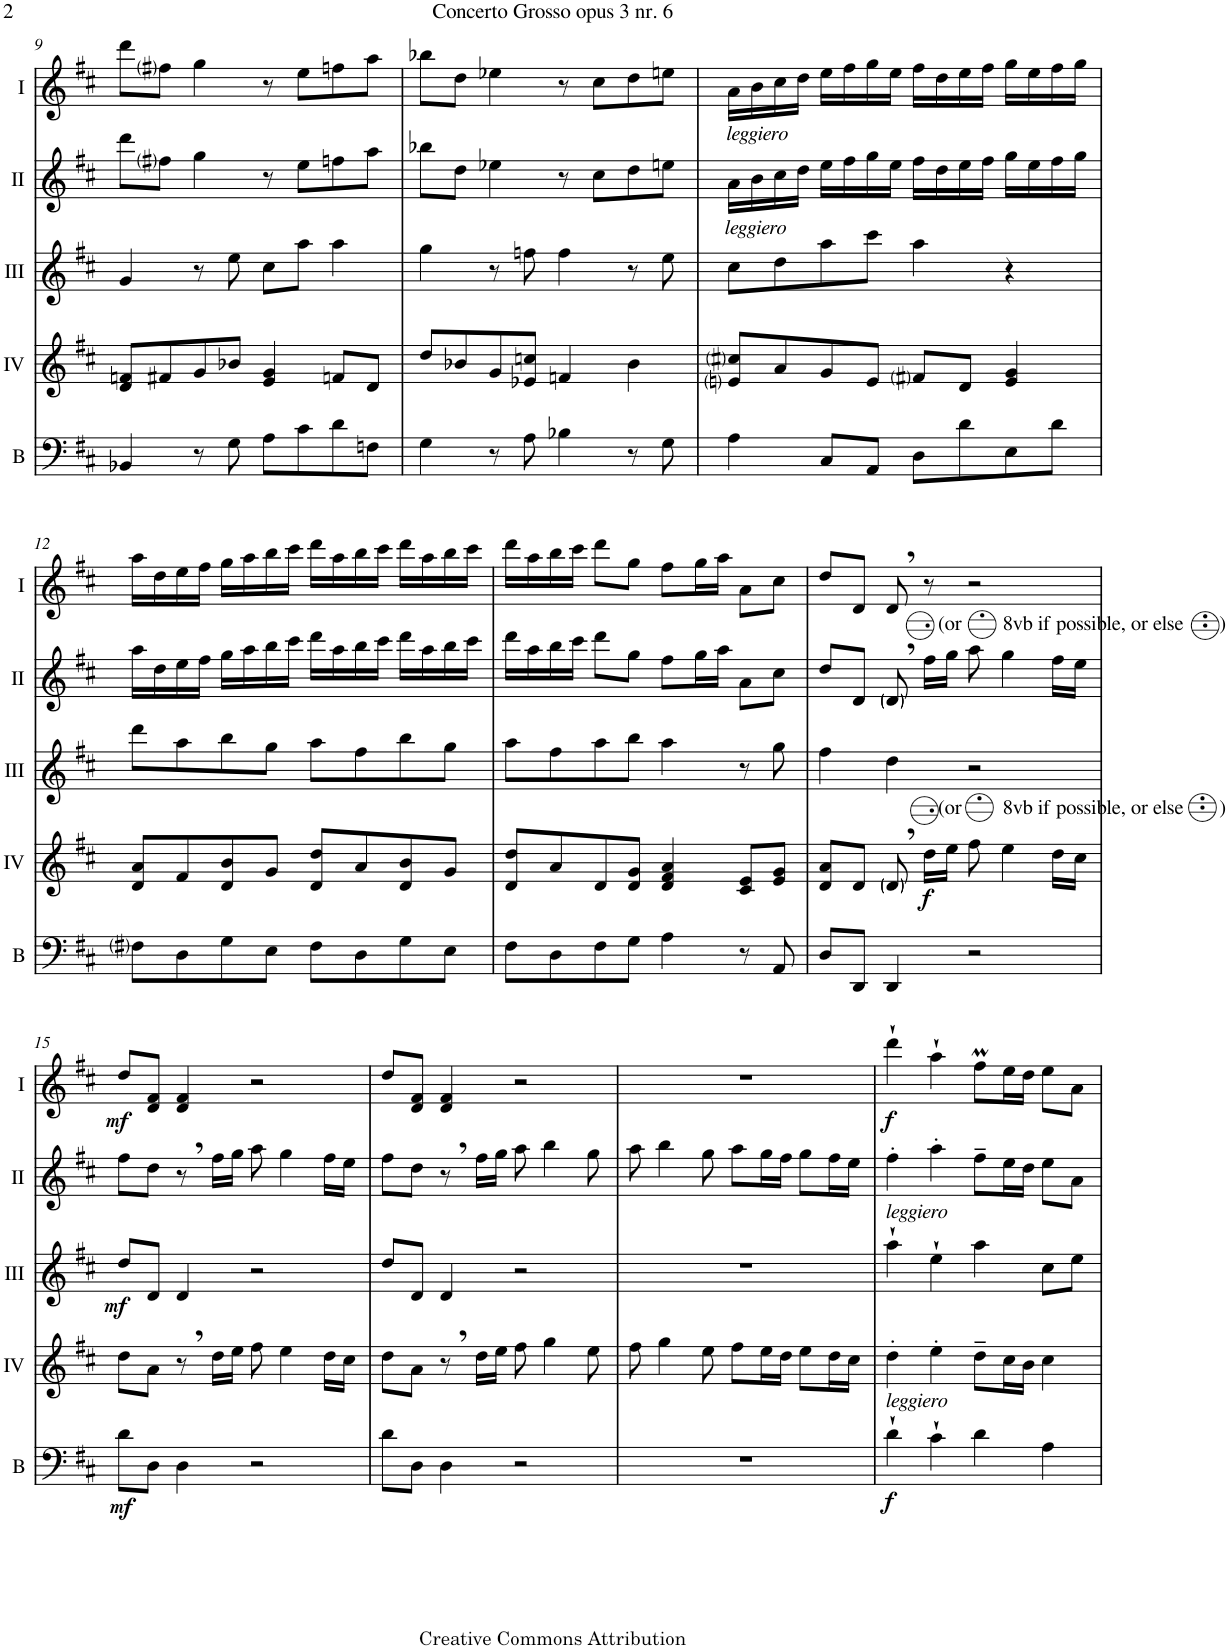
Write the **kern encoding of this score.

**kern	**dynam	**kern	**dynam	**kern	**dynam	**kern	**kern	**dynam
*part5	*part5	*part4	*part4	*part3	*part3	*part2	*part1	*part1
*staff5	*staff5	*staff4	*staff4	*staff3	*staff3	*staff2	*staff1	*staff1
*I"Bass	*	*I"Acc. 4	*	*I"Acc. 3	*	*I"Acc. 2	*I"Acc. 1	*
*I'B	*	*	*	*	*	*	*	*
!!LO:PB:g=z
*clefF4	*	*clefG2	*	*clefG2	*	*clefG2	*clefG2	*
*Trd7c12	*	*	*	*Trd7c12	*	*	*	*
*k[f#c#]	*	*k[f#c#]	*	*k[f#c#]	*	*k[f#c#]	*k[f#c#]	*
*M4/4	*	*M4/4	*	*M4/4	*	*M4/4	*M4/4	*
*met(c)	*	*met(c)	*	*met(c)	*	*met(c)	*met(c)	*
=9	=9	=9	=9	=9	=9	=9	=9	=9
4BB-X/	.	8d/ 8fn/L	.	4g/	.	8ddd\L	8ddd\L	.
.	.	8f#X/	.	.	.	8ff#i\J	8ff#i\J	.
8r	.	8g/	.	8r	.	4gg\	4gg\	.
8G\	.	8b-X/J	.	8ee\	.	.	.	.
8A\L	.	4e/ 4g/	.	8cc#\L	.	8r	8r	.
8c#\	.	.	.	8aa\J	.	8ee\L	8ee\L	.
8d\	.	8fn/L	.	4aa\	.	8ffn\	8ffn\	.
8Fn\J	.	8d/J	.	.	.	8aa\J	8aa\J	.
=10	=10	=10	=10	=10	=10	=10	=10	=10
4G\	.	8dd/L	.	4gg\	.	8bb-X\L	8bb-X\L	.
.	.	8b-X/	.	.	.	8dd\J	8dd\J	.
8r	.	8g/	.	8r	.	4ee-X\	4ee-X\	.
8A\	.	8e-X/ 8ccn/J	.	8ffn\	.	.	.	.
4B-X\	.	4fn/	.	4ff\	.	8r	8r	.
.	.	.	.	.	.	8cc#\L	8cc#\L	.
8r	.	4b-\	.	8r	.	8dd\	8dd\	.
8G\	.	.	.	8ee\	.	8een\J	8een\J	.
=11	=11	=11	=11	=11	=11	=11	=11	=11
!	!	!	!	!	!	!	!LO:TX:b:i:t=leggiero	!
!	!	!	!	!	!	!LO:TX:b:i:t=leggiero	!	!
4A\	.	8eni/ 8cc#i/L	.	8cc#\L	.	16a\LL	16a\LL	.
.	.	.	.	.	.	16b\	16b\	.
.	.	8a/	.	8dd\	.	16cc#\	16cc#\	.
.	.	.	.	.	.	16dd\JJ	16dd\JJ	.
8C#/L	.	8g/	.	8aa\	.	16ee\LL	16ee\LL	.
.	.	.	.	.	.	16ff#\	16ff#\	.
8AA/J	.	8e/J	.	8ccc#\J	.	16gg\	16gg\	.
.	.	.	.	.	.	16ee\JJ	16ee\JJ	.
8D\L	.	8f#i/L	.	4aa\	.	16ff#\LL	16ff#\LL	.
.	.	.	.	.	.	16dd\	16dd\	.
8d\	.	8d/J	.	.	.	16ee\	16ee\	.
.	.	.	.	.	.	16ff#\JJ	16ff#\JJ	.
8E\	.	4e/ 4g/	.	4r	.	16gg\LL	16gg\LL	.
.	.	.	.	.	.	16ee\	16ee\	.
8d\J	.	.	.	.	.	16ff#\	16ff#\	.
.	.	.	.	.	.	16gg\JJ	16gg\JJ	.
!!LO:LB:g=z
=12	=12	=12	=12	=12	=12	=12	=12	=12
8F#i\L	.	8d/ 8a/L	.	8ddd\L	.	16aa\LL	16aa\LL	.
.	.	.	.	.	.	16dd\	16dd\	.
8D\	.	8f#/	.	8aa\	.	16ee\	16ee\	.
.	.	.	.	.	.	16ff#\JJ	16ff#\JJ	.
8G\	.	8d/ 8b/	.	8bb\	.	16gg\LL	16gg\LL	.
.	.	.	.	.	.	16aa\	16aa\	.
8E\J	.	8g/J	.	8gg\J	.	16bb\	16bb\	.
.	.	.	.	.	.	16ccc#\JJ	16ccc#\JJ	.
8F#\L	.	8d/ 8dd/L	.	8aa\L	.	16ddd\LL	16ddd\LL	.
.	.	.	.	.	.	16aa\	16aa\	.
8D\	.	8a/	.	8ff#\	.	16bb\	16bb\	.
.	.	.	.	.	.	16ccc#\JJ	16ccc#\JJ	.
8G\	.	8d/ 8b/	.	8bb\	.	16ddd\LL	16ddd\LL	.
.	.	.	.	.	.	16aa\	16aa\	.
8E\J	.	8g/J	.	8gg\J	.	16bb\	16bb\	.
.	.	.	.	.	.	16ccc#\JJ	16ccc#\JJ	.
=13	=13	=13	=13	=13	=13	=13	=13	=13
8F#\L	.	8d/ 8dd/L	.	8aa\L	.	16ddd\LL	16ddd\LL	.
.	.	.	.	.	.	16aa\	16aa\	.
8D\	.	8a/	.	8ff#\	.	16bb\	16bb\	.
.	.	.	.	.	.	16ccc#\JJ	16ccc#\JJ	.
8F#\	.	8d/	.	8aa\	.	8ddd\L	8ddd\L	.
8G\J	.	8d/ 8g/J	.	8bb\J	.	8gg\J	8gg\J	.
4A\	.	4d/ 4f#/ 4a/	.	4aa\	.	8ff#\L	8ff#\L	.
.	.	.	.	.	.	16gg\L	16gg\L	.
.	.	.	.	.	.	16aa\JJ	16aa\JJ	.
8r	.	8c#/ 8e/L	.	8r	.	8a\L	8a\L	.
8AA/	.	8e/ 8g/J	.	8gg\	.	8cc#\J	8cc#\J	.
=14	=14	=14	=14	=14	=14	=14	=14	=14
8D/L	.	8d/ 8a/L	.	4ff#\	.	8dd/L	8dd/L	.
8DD/J	.	8d/J	.	.	.	8d/J	8d/J	.
4DD/	.	8d,/	.	4dd\	.	8d,/	8d,/	.
!	!	!	!	!	!	!LO:TX:a:t=(or        8vb if possible, or else       )	!	!
!	!	!LO:TX:a:t=(or        8vb if possible, or else       )	!	!	!	!	!	!
!	!	!	!LO:DY:b	!	!	!	!	!
.	.	16dd\LL	f	.	.	16ff#\LL	8r	.
.	.	16ee\JJ	.	.	.	16gg\JJ	.	.
2r	.	8ff#\	.	2r	.	8aa\	2r	.
.	.	4ee\	.	.	.	4gg\	.	.
.	.	16dd\LL	.	.	.	16ff#\LL	.	.
.	.	16cc#\JJ	.	.	.	16ee\JJ	.	.
!!LO:LB:g=z
=15	=15	=15	=15	=15	=15	=15	=15	=15
!	!LO:DY:b	!	!	!	!LO:DY:b	!	!	!LO:DY:b
8d\L	mf	8dd\L	.	8dd/L	mf	8ff#\L	8dd/L	mf
8D\J	.	8a\J	.	8d/J	.	8dd\J	8d/ 8f#/J	.
4D\	.	8r	.	4d/	.	8r	4d/ 4f#/	.
.	.	16dd\LL	.	.	.	16ff#\LL	.	.
.	.	16ee\JJ	.	.	.	16gg\JJ	.	.
2r	.	8ff#\	.	2r	.	8aa\	2r	.
.	.	4ee\	.	.	.	4gg\	.	.
.	.	16dd\LL	.	.	.	16ff#\LL	.	.
.	.	16cc#\JJ	.	.	.	16ee\JJ	.	.
=16	=16	=16	=16	=16	=16	=16	=16	=16
8d\L	.	8dd\L	.	8dd/L	.	8ff#\L	8dd/L	.
8D\J	.	8a\J	.	8d/J	.	8dd\J	8d/ 8f#/J	.
4D\	.	8r	.	4d/	.	8r	4d/ 4f#/	.
.	.	16dd\LL	.	.	.	16ff#\LL	.	.
.	.	16ee\JJ	.	.	.	16gg\JJ	.	.
2r	.	8ff#\	.	2r	.	8aa\	2r	.
.	.	4gg\	.	.	.	4bb\	.	.
.	.	8ee\	.	.	.	8gg\	.	.
=17	=17	=17	=17	=17	=17	=17	=17	=17
1r	.	8ff#\	.	1r	.	8aa\	1r	.
.	.	4gg\	.	.	.	4bb\	.	.
.	.	8ee\	.	.	.	8gg\	.	.
.	.	8ff#\L	.	.	.	8aa\L	.	.
.	.	16ee\L	.	.	.	16gg\L	.	.
.	.	16dd\JJ	.	.	.	16ff#\JJ	.	.
.	.	8ee\L	.	.	.	8gg\L	.	.
.	.	16dd\L	.	.	.	16ff#\L	.	.
.	.	16cc#\JJ	.	.	.	16ee\JJ	.	.
=18	=18	=18	=18	=18	=18	=18	=18	=18
!	!	!	!	!	!	!LO:TX:b:i:t=leggiero	!	!
!	!	!LO:TX:b:i:t=leggiero	!	!	!	!	!	!
!	!LO:DY:b	!	!	!	!	!	!	!LO:DY:b
4d`\	f	4dd'\	.	4aa`\	.	4ff#'\	4ddd`\	f
4c#`\	.	4ee'\	.	4ee`\	.	4aa'\	4aa`\	.
4d\	.	8dd~\L	.	4aa\	.	8ff#~\L	8ff#m\L	.
.	.	16cc#\L	.	.	.	16ee\L	16ee\L	.
.	.	16b\JJ	.	.	.	16dd\JJ	16dd\JJ	.
4A\	.	4cc#\	.	8cc#\L	.	8ee\L	8ee\L	.
.	.	.	.	8ee\J	.	8a\J	8a\J	.
=	=	=	=	=	=	=	=	=
*-	*-	*-	*-	*-	*-	*-	*-	*-
